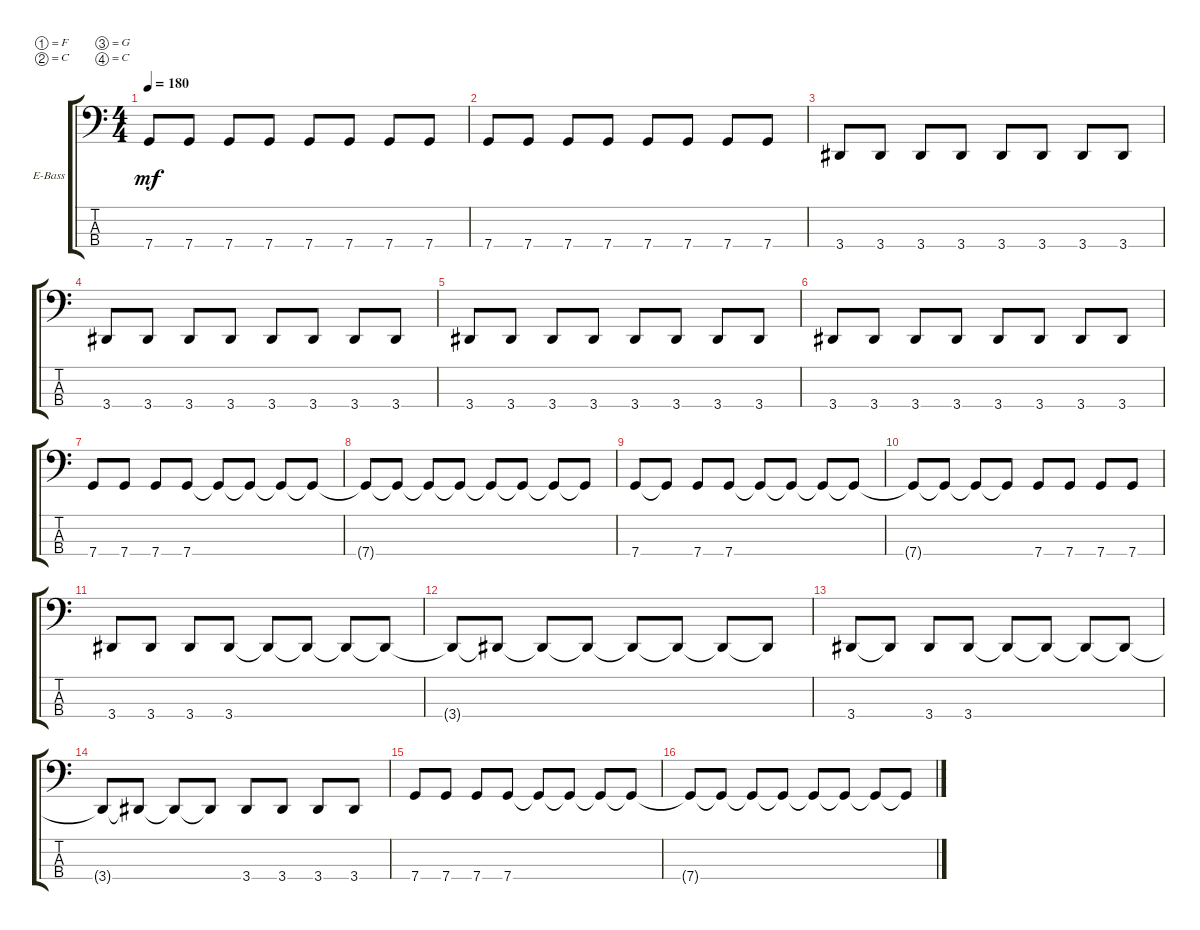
\defaultSystemsLayout 4
\bracketExtendMode groupsimilarinstruments
\firstSystemTrackNameOrientation horizontal
\otherSystemsTrackNameOrientation horizontal
\track ("Electric Bass" "E-Bass") {instrument electricbassfinger}
\staff {score tabs}
\tuning (F2 C2 G1 C1)
\ts (4 4)
\tempo 180
\clef f4
\ks c
7.4.8{dy mf} 7.4.8 7.4.8 7.4.8 7.4.8 7.4.8 7.4.8 7.4.8 |
7.4.8 7.4.8 7.4.8 7.4.8 7.4.8 7.4.8 7.4.8 7.4.8 |
3.4.8 3.4.8 3.4.8 3.4.8 3.4.8 3.4.8 3.4.8 3.4.8 |
3.4.8 3.4.8 3.4.8 3.4.8 3.4.8 3.4.8 3.4.8 3.4.8 |
3.4.8 3.4.8 3.4.8 3.4.8 3.4.8 3.4.8 3.4.8 3.4.8 |
3.4.8 3.4.8 3.4.8 3.4.8 3.4.8 3.4.8 3.4.8 3.4.8 |
7.4.8 7.4.8 7.4.8 7.4.8 7.4{t}.8 7.4{t}.8 7.4{t}.8 7.4{t}.8 |
7.4{t}.8 7.4{t}.8 7.4{t}.8 7.4{t}.8 7.4{t}.8 7.4{t}.8 7.4{t}.8 7.4{t}.8 |
7.4.8 7.4{t}.8 7.4.8 7.4.8 7.4{t}.8 7.4{t}.8 7.4{t}.8 7.4{t}.8 |
7.4{t}.8 7.4{t}.8 7.4{t}.8 7.4{t}.8 7.4.8 7.4.8 7.4.8 7.4.8 |
3.4.8 3.4.8 3.4.8 3.4.8 3.4{t}.8 3.4{t}.8 3.4{t}.8 3.4{t}.8 |
3.4{t}.8 3.4{t}.8 3.4{t}.8 3.4{t}.8 3.4{t}.8 3.4{t}.8 3.4{t}.8 3.4{t}.8 |
3.4.8 3.4{t}.8 3.4.8 3.4.8 3.4{t}.8 3.4{t}.8 3.4{t}.8 3.4{t}.8 |
3.4{t}.8 3.4{t}.8 3.4{t}.8 3.4{t}.8 3.4.8 3.4.8 3.4.8 3.4.8 |
7.4.8 7.4.8 7.4.8 7.4.8 7.4{t}.8 7.4{t}.8 7.4{t}.8 7.4{t}.8 |
7.4{t}.8 7.4{t}.8 7.4{t}.8 7.4{t}.8 7.4{t}.8 7.4{t}.8 7.4{t}.8 7.4{t}.8
